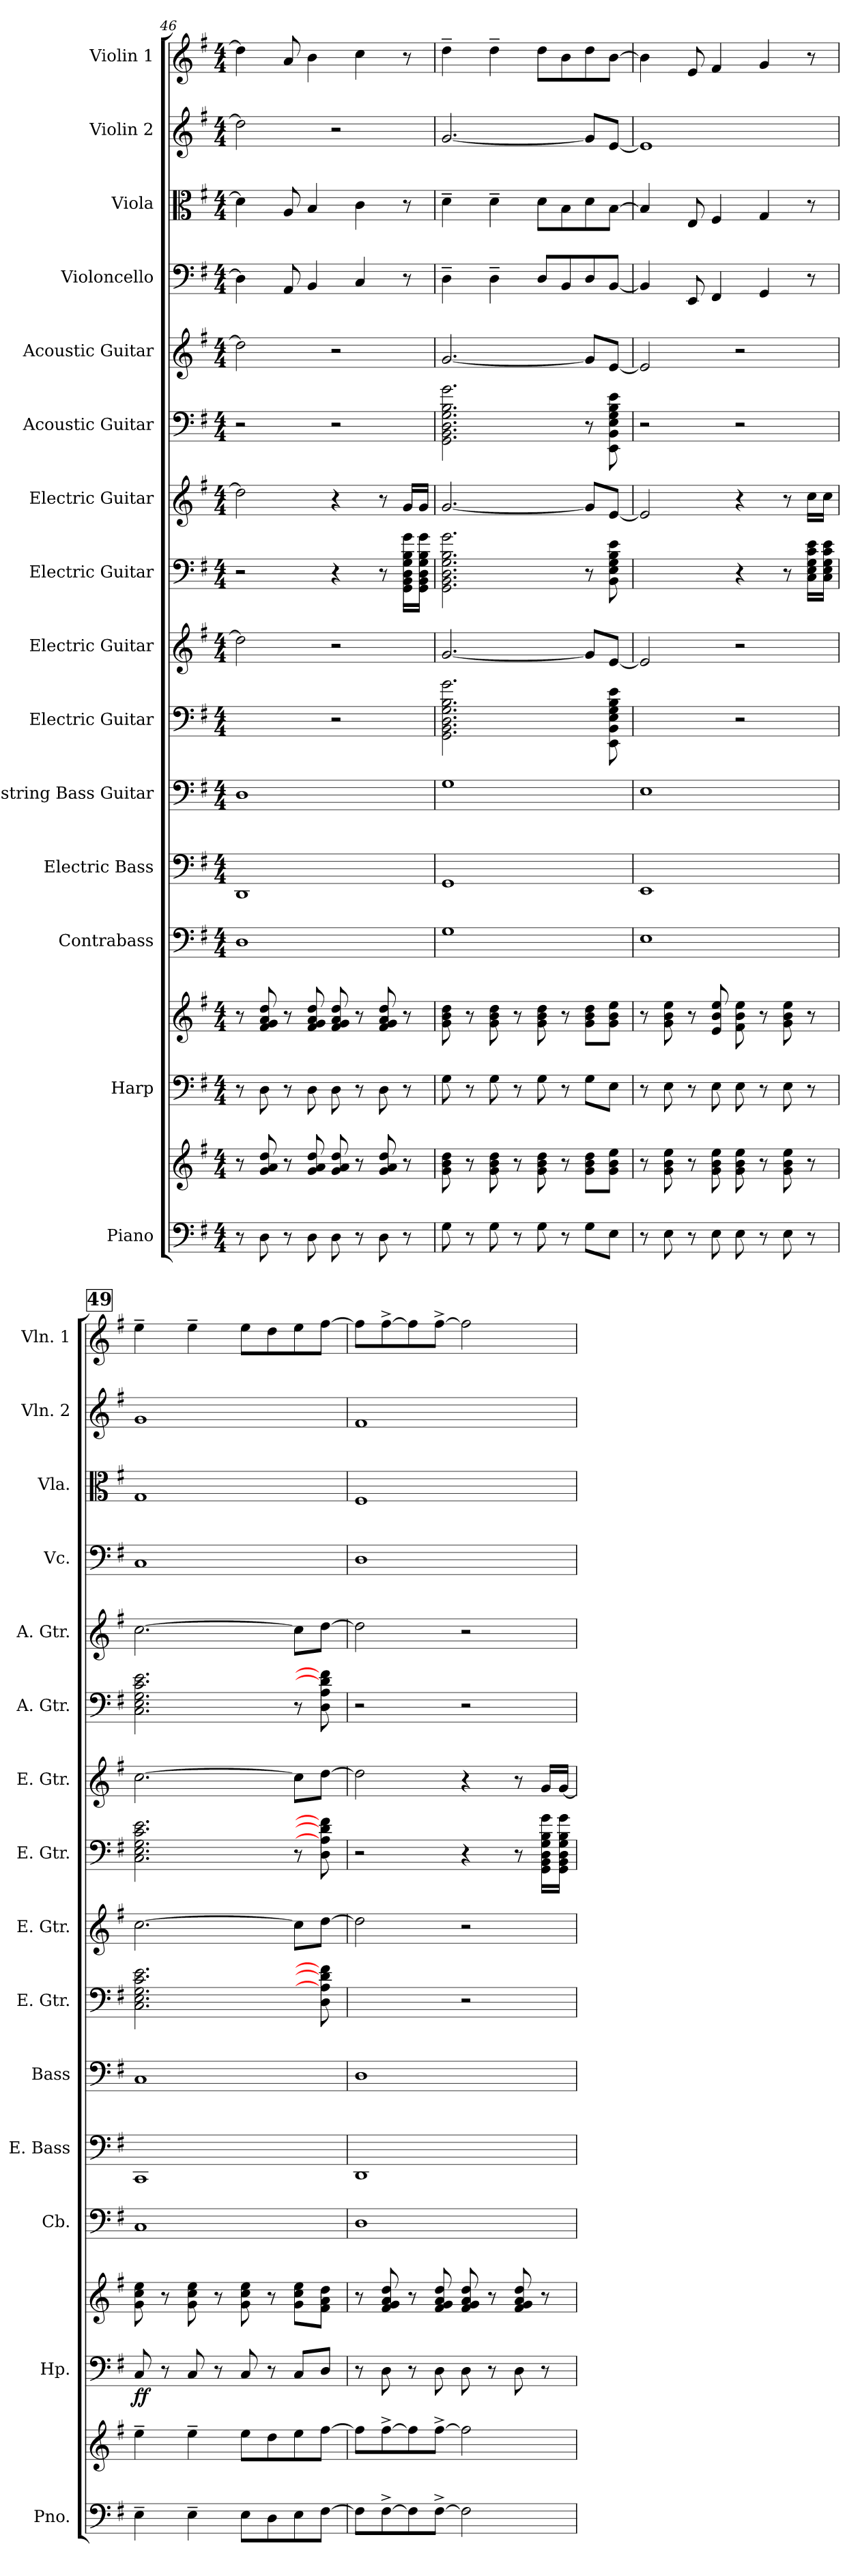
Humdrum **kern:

**kern	**kern	**kern	**kern	**dynam	**kern	**kern	**kern	**kern	**kern	**kern	**kern	**kern	**kern	**kern	**kern	**kern	**kern
*part15	*part15	*part14	*part14	*part14	*part13	*part12	*part11	*part10	*part9	*part8	*part7	*part6	*part5	*part4	*part3	*part2	*part1
*staff17	*staff16	*staff15	*staff14	*staff14/15	*staff13	*staff12	*staff11	*staff10	*staff9	*staff8	*staff7	*staff6	*staff5	*staff4	*staff3	*staff2	*staff1
*I"Piano	*	*I"Harp	*	*	*I"Contrabass	*I"Electric Bass	*I"4-string Bass Guitar	*I"Electric Guitar	*I"Electric Guitar	*I"Electric Guitar	*I"Electric Guitar	*I"Acoustic Guitar	*I"Acoustic Guitar	*I"Violoncello	*I"Viola	*I"Violin 2	*I"Violin 1
*I'Pno.	*	*I'Hp.	*	*	*I'Cb.	*I'E. Bass	*I'Bass	*I'E. Gtr.	*I'E. Gtr.	*I'E. Gtr.	*I'E. Gtr.	*I'A. Gtr.	*I'A. Gtr.	*I'Vc.	*I'Vla.	*I'Vln. 2	*I'Vln. 1
!!LO:PB:g=z
*clefF4	*clefG2	*clefF4	*clefG2	*	*clefF4	*	*clefF4	*	*clefG2	*	*clefG2	*	*clefG2	*clefF4	*clefC3	*clefG2	*clefG2
*	*	*	*	*	*ITrd7c12	*	*ITrd7c12	*	*ITrd7c12	*	*ITrd7c12	*	*ITrd7c12	*	*	*	*
*k[f#]	*k[f#]	*k[f#]	*k[f#]	*	*k[f#]	*k[f#]	*k[f#]	*k[f#]	*k[f#]	*k[f#]	*k[f#]	*k[f#]	*k[f#]	*k[f#]	*k[f#]	*k[f#]	*k[f#]
*G:	*G:	*G:	*G:	*	*G:	*G:	*G:	*G:	*G:	*G:	*G:	*G:	*G:	*G:	*G:	*G:	*G:
*M4/4	*M4/4	*M4/4	*M4/4	*	*M4/4	*M4/4	*M4/4	*M4/4	*M4/4	*M4/4	*M4/4	*M4/4	*M4/4	*M4/4	*M4/4	*M4/4	*M4/4
=46	=46	=46	=46	=46	=46	=46	=46	=46	=46	=46	=46	=46	=46	=46	=46	=46	=46
8r	8r	8r	8r	.	1DD	1DD	1DD	2ryy	2d\]	2r	2d\]	2r	2d\]	4D\]	4d\]	2dd\]	4dd\]
8D\	8g/ 8a/ 8dd/	8D\	8f#/ 8g/ 8a/ 8dd/	.	.	.	.	.	.	.	.	.	.	.	.	.	.
8r	8r	8r	8r	.	.	.	.	.	.	.	.	.	.	8AA/	8A/	.	8a/
8D\	8g/ 8a/ 8dd/	8D\	8f#/ 8g/ 8a/ 8dd/	.	.	.	.	.	.	.	.	.	.	4BB/	4B/	.	4b\
8D\	8g/ 8a/ 8dd/	8D\	8f#/ 8g/ 8a/ 8dd/	.	.	.	.	2r	2r	4r	4r	2r	2r	.	.	2r	.
8r	8r	8r	8r	.	.	.	.	.	.	.	.	.	.	4C/	4c\	.	4cc\
8D\	8g/ 8a/ 8dd/	8D\	8f#/ 8g/ 8a/ 8dd/	.	.	.	.	.	.	8r	8r	.	.	.	.	.	.
8r	8r	8r	8r	.	.	.	.	.	.	16GG\ 16BB\ 16D\ 16G\ 16B\ 16g\LL	16G/LL	.	.	8r	8r	.	8r
.	.	.	.	.	.	.	.	.	.	16GG\ 16BB\ 16D\ 16G\ 16B\ 16g\JJ	16G/JJ	.	.	.	.	.	.
=47	=47	=47	=47	=47	=47	=47	=47	=47	=47	=47	=47	=47	=47	=47	=47	=47	=47
8G\	8g\ 8b\ 8dd\	8G\	8g\ 8b\ 8dd\	.	1GG	1GG	1GG	2.GG\ 2.BB\ 2.D\ 2.G\ 2.B\ 2.g\	[2.G/	2.GG\ 2.BB\ 2.D\ 2.G\ 2.B\ 2.g\	[2.G/	2.GG\ 2.BB\ 2.D\ 2.G\ 2.B\ 2.g\	[2.G/	4D~\	4d~\	[2.g/	4dd~\
8r	8r	8r	8r	.	.	.	.	.	.	.	.	.	.	.	.	.	.
8G\	8g\ 8b\ 8dd\	8G\	8g\ 8b\ 8dd\	.	.	.	.	.	.	.	.	.	.	4D~\	4d~\	.	4dd~\
8r	8r	8r	8r	.	.	.	.	.	.	.	.	.	.	.	.	.	.
8G\	8g\ 8b\ 8dd\	8G\	8g\ 8b\ 8dd\	.	.	.	.	.	.	.	.	.	.	8D/L	8d\L	.	8dd\L
8r	8r	8r	8r	.	.	.	.	.	.	.	.	.	.	8BB/	8B\	.	8b\
8G\L	8g\ 8b\ 8dd\L	8G\L	8g\ 8b\ 8dd\L	.	.	.	.	8ryy	8G/L]	8r	8G/L]	8r	8G/L]	8D/	8d\	8g/L]	8dd\
8E\J	8g\ 8b\ 8ee\J	8E\J	8g\ 8b\ 8ee\J	.	.	.	.	8EE\ 8BB\ 8E\ 8G\ 8B\ 8e\	[8E/J	8BB\ 8E\ 8G\ 8B\ 8e\	[8E/J	8EE\ 8BB\ 8E\ 8G\ 8B\ 8e\	[8E/J	[8BB/J	[8B\J	[8e/J	[8b\J
=48	=48	=48	=48	=48	=48	=48	=48	=48	=48	=48	=48	=48	=48	=48	=48	=48	=48
8r	8r	8r	8r	.	1EE	1EE	1EE	2ryy	2E/]	2ryy	2E/]	2r	2E/]	4BB/]	4B/]	1e]	4b\]
8E\	8g\ 8b\ 8ee\	8E\	8g\ 8b\ 8ee\	.	.	.	.	.	.	.	.	.	.	.	.	.	.
8r	8r	8r	8r	.	.	.	.	.	.	.	.	.	.	8EE/	8E/	.	8e/
8E\	8g\ 8b\ 8ee\	8E\	8e/ 8b/ 8ee/	.	.	.	.	.	.	.	.	.	.	4FF#/	4F#/	.	4f#/
8E\	8g\ 8b\ 8ee\	8E\	8f#\ 8b\ 8ee\	.	.	.	.	2r	2r	4r	4r	2r	2r	.	.	.	.
8r	8r	8r	8r	.	.	.	.	.	.	.	.	.	.	4GG/	4G/	.	4g/
8E\	8g\ 8b\ 8ee\	8E\	8g\ 8b\ 8ee\	.	.	.	.	.	.	8r	8r	.	.	.	.	.	.
8r	8r	8r	8r	.	.	.	.	.	.	16C\ 16E\ 16G\ 16c\ 16e\LL	16c\LL	.	.	8r	8r	.	8r
.	.	.	.	.	.	.	.	.	.	16C\ 16E\ 16G\ 16c\ 16e\JJ	16c\JJ	.	.	.	.	.	.
!!LO:REH:place=s1:a:B:t=49
=49	=49	=49	=49	=49	=49	=49	=49	=49	=49	=49	=49	=49	=49	=49	=49	=49	=49
!	!	!	!	!LO:DY:b=2	!	!	!	!	!	!	!	!	!	!	!	!	!
!	!	!	!	!LO:DY:n=1:b	!	!	!	!	!	!	!	!	!	!	!	!	!
4E~\	4ee~\	8C/	8g\ 8cc\ 8ee\	f f	1CC	1CC	1CC	2.C\ 2.E\ 2.G\ 2.c\ 2.e\	[2.c\	2.C\ 2.E\ 2.G\ 2.c\ 2.e\	[2.c\	2.C\ 2.E\ 2.G\ 2.c\ 2.e\	[2.c\	1C	1G	1g	4ee~\
.	.	8r	8r	.	.	.	.	.	.	.	.	.	.	.	.	.	.
4E~\	4ee~\	8C/	8g\ 8cc\ 8ee\	.	.	.	.	.	.	.	.	.	.	.	.	.	4ee~\
.	.	8r	8r	.	.	.	.	.	.	.	.	.	.	.	.	.	.
8E\L	8ee\L	8C/	8g\ 8cc\ 8ee\	.	.	.	.	.	.	.	.	.	.	.	.	.	8ee\L
8D\	8dd\	8r	8r	.	.	.	.	.	.	.	.	.	.	.	.	.	8dd\
8E\	8ee\	8C/L	8g\ 8cc\ 8ee\L	.	.	.	.	8ryy	8c\L]	8r	8c\L]	8r	8c\L]	.	.	.	8ee\
[8F#\J	[8ff#\J	8D/J	8f#\ 8a\ 8dd\J	.	.	.	.	8D\ 8A\] 8d\] 8f#\]	[8d\J	8D\ 8A\] 8d\] 8f#\]	[8d\J	8D\ 8A\ 8d\] 8f#\]	[8d\J	.	.	.	[8ff#\J
=50	=50	=50	=50	=50	=50	=50	=50	=50	=50	=50	=50	=50	=50	=50	=50	=50	=50
8F#\L]	8ff#\L]	8r	8r	.	1DD	1DD	1DD	2ryy	2d\]	2r	2d\]	2r	2d\]	1D	1F#	1f#	8ff#\L]
[8F#^\	[8ff#^\	8D\	8f#/ 8g/ 8a/ 8dd/	.	.	.	.	.	.	.	.	.	.	.	.	.	[8ff#^\
8F#\]	8ff#\]	8r	8r	.	.	.	.	.	.	.	.	.	.	.	.	.	8ff#\]
[8F#^\J	[8ff#^\J	8D\	8f#/ 8g/ 8a/ 8dd/	.	.	.	.	.	.	.	.	.	.	.	.	.	[8ff#^\J
2F#\]	2ff#\]	8D\	8f#/ 8g/ 8a/ 8dd/	.	.	.	.	2r	2r	4r	4r	2r	2r	.	.	.	2ff#\]
.	.	8r	8r	.	.	.	.	.	.	.	.	.	.	.	.	.	.
.	.	8D\	8f#/ 8g/ 8a/ 8dd/	.	.	.	.	.	.	8r	8r	.	.	.	.	.	.
.	.	8r	8r	.	.	.	.	.	.	16GG\ 16BB\ 16D\ 16G\ 16B\ 16g\LL	16G/LL	.	.	.	.	.	.
.	.	.	.	.	.	.	.	.	.	16GG\ 16BB\ 16D\ 16G\ 16B\ 16g\JJ	[16G/JJ	.	.	.	.	.	.
=	=	=	=	=	=	=	=	=	=	=	=	=	=	=	=	=	=
*-	*-	*-	*-	*-	*-	*-	*-	*-	*-	*-	*-	*-	*-	*-	*-	*-	*-
